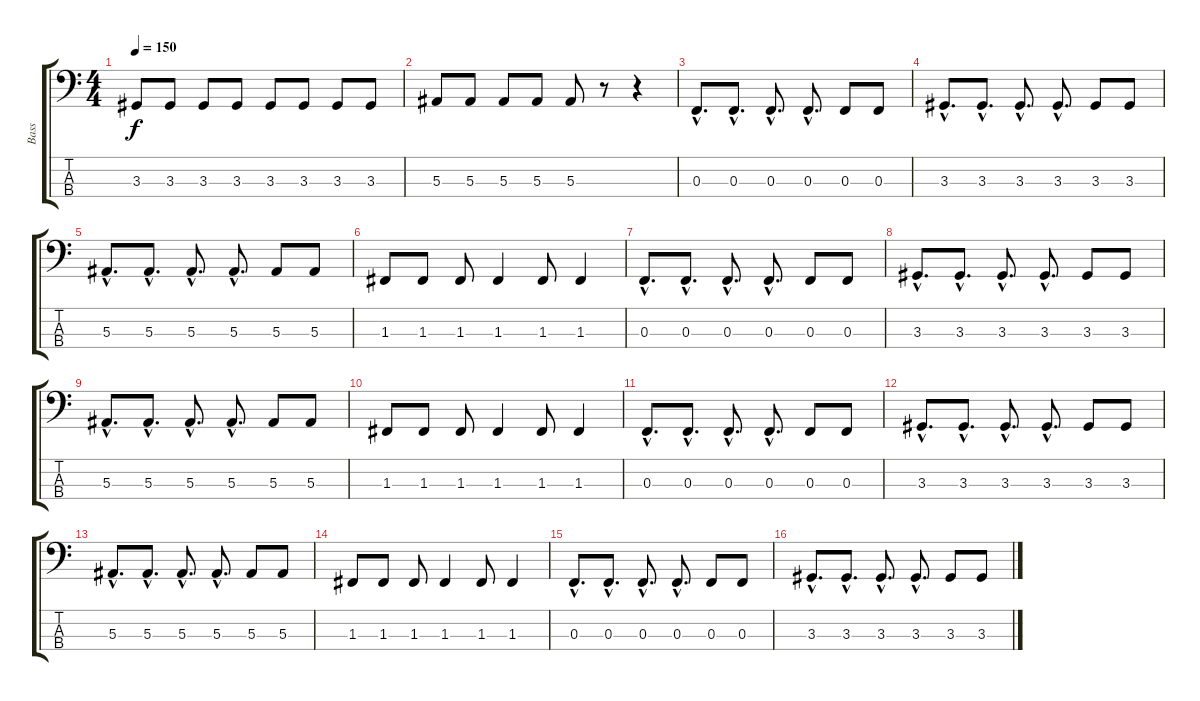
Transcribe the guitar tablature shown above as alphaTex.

\track ("Bass" "Bass") {instrument electricbassfinger}
\staff {score tabs}
\tuning (Eb2 Bb1 F1 C1) {hide}
\ts (4 4)
\tempo 150
\clef f4
\ks c
3.3.8{dy f} 3.3.8 3.3.8 3.3.8 3.3.8 3.3.8 3.3.8 3.3.8 |
5.3.8 5.3.8 5.3.8 5.3.8 5.3.8 r.8 r.4 |
0.3{hac}.8{d} 0.3{hac}.8{d} 0.3{hac}.8{d} 0.3{hac}.8{d} 0.3.8 0.3.8 |
3.3{hac}.8{d} 3.3{hac}.8{d} 3.3{hac}.8{d} 3.3{hac}.8{d} 3.3.8 3.3.8 |
5.3{hac}.8{d} 5.3{hac}.8{d} 5.3{hac}.8{d} 5.3{hac}.8{d} 5.3.8 5.3.8 |
1.3.8 1.3.8 1.3.8 1.3.4 1.3.8 1.3.4 |
0.3{hac}.8{d} 0.3{hac}.8{d} 0.3{hac}.8{d} 0.3{hac}.8{d} 0.3.8 0.3.8 |
3.3{hac}.8{d} 3.3{hac}.8{d} 3.3{hac}.8{d} 3.3{hac}.8{d} 3.3.8 3.3.8 |
5.3{hac}.8{d} 5.3{hac}.8{d} 5.3{hac}.8{d} 5.3{hac}.8{d} 5.3.8 5.3.8 |
1.3.8 1.3.8 1.3.8 1.3.4 1.3.8 1.3.4 |
0.3{hac}.8{d} 0.3{hac}.8{d} 0.3{hac}.8{d} 0.3{hac}.8{d} 0.3.8 0.3.8 |
3.3{hac}.8{d} 3.3{hac}.8{d} 3.3{hac}.8{d} 3.3{hac}.8{d} 3.3.8 3.3.8 |
5.3{hac}.8{d} 5.3{hac}.8{d} 5.3{hac}.8{d} 5.3{hac}.8{d} 5.3.8 5.3.8 |
1.3.8 1.3.8 1.3.8 1.3.4 1.3.8 1.3.4 |
0.3{hac}.8{d} 0.3{hac}.8{d} 0.3{hac}.8{d} 0.3{hac}.8{d} 0.3.8 0.3.8 |
3.3{hac}.8{d} 3.3{hac}.8{d} 3.3{hac}.8{d} 3.3{hac}.8{d} 3.3.8 3.3.8
